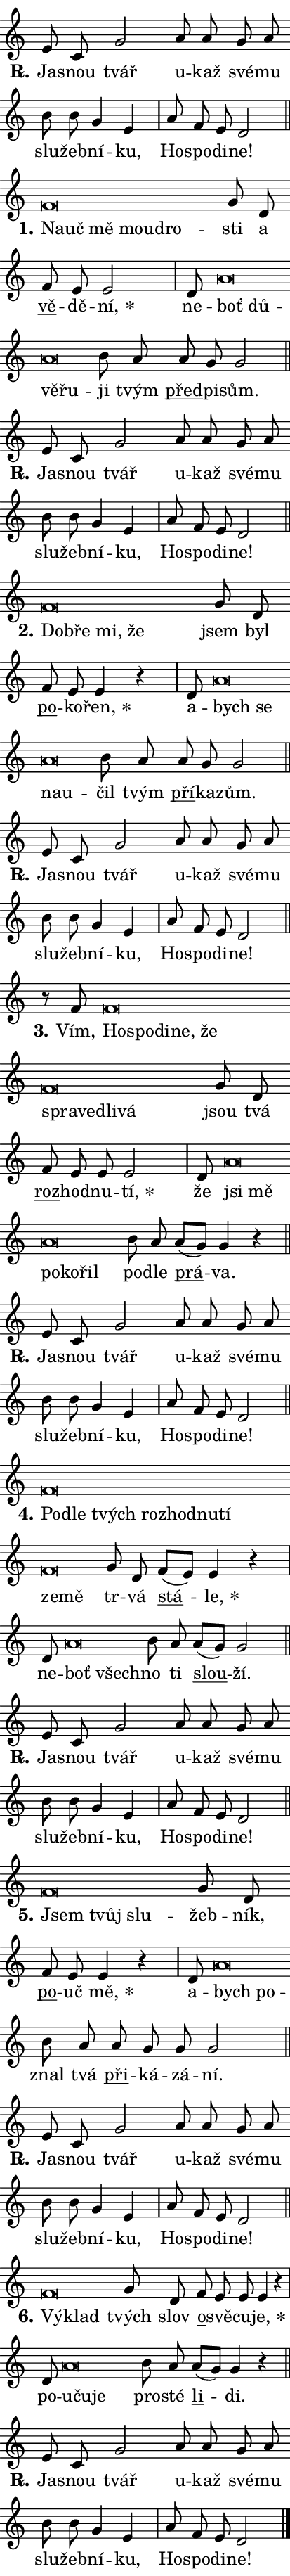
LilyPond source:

\version "2.24.0"
\header { tagline = "" }
\paper {
  indent = 0\cm
  top-margin = 0\cm
  right-margin = 0\cm
  bottom-margin = 0\cm
  left-margin = 0\cm
  paper-width = 7\cm
  page-breaking = #ly:one-page-breaking
  system-system-spacing.basic-distance = #11
  score-system-spacing.basic-distance = #11
  ragged-last = ##f
}


%% Author: Thomas Morley
%% https://lists.gnu.org/archive/html/lilypond-user/2020-05/msg00002.html
#(define (line-position grob)
"Returns position of @var[grob} in current system:
   @code{'start}, if at first time-step
   @code{'end}, if at last time-step
   @code{'middle} otherwise
"
  (let* ((col (ly:item-get-column grob))
         (ln (ly:grob-object col 'left-neighbor))
         (rn (ly:grob-object col 'right-neighbor))
         (col-to-check-left (if (ly:grob? ln) ln col))
         (col-to-check-right (if (ly:grob? rn) rn col))
         (break-dir-left
           (and
             (ly:grob-property col-to-check-left 'non-musical #f)
             (ly:item-break-dir col-to-check-left)))
         (break-dir-right
           (and
             (ly:grob-property col-to-check-right 'non-musical #f)
             (ly:item-break-dir col-to-check-right))))
        (cond ((eqv? 1 break-dir-left) 'start)
              ((eqv? -1 break-dir-right) 'end)
              (else 'middle))))

#(define (tranparent-at-line-position vctor)
  (lambda (grob)
  "Relying on @code{line-position} select the relevant enry from @var{vctor}.
Used to determine transparency,"
    (case (line-position grob)
      ((end) (not (vector-ref vctor 0)))
      ((middle) (not (vector-ref vctor 1)))
      ((start) (not (vector-ref vctor 2))))))

noteHeadBreakVisibility =
#(define-music-function (break-visibility)(vector?)
"Makes @code{NoteHead}s transparent relying on @var{break-visibility}"
#{
  \override NoteHead.transparent =
    #(tranparent-at-line-position break-visibility)
#})

#(define delete-ledgers-for-transparent-note-heads
  (lambda (grob)
    "Reads whether a @code{NoteHead} is transparent.
If so this @code{NoteHead} is removed from @code{'note-heads} from
@var{grob}, which is supposed to be @code{LedgerLineSpanner}.
As a result ledgers are not printed for this @code{NoteHead}"
    (let* ((nhds-array (ly:grob-object grob 'note-heads))
           (nhds-list
             (if (ly:grob-array? nhds-array)
                 (ly:grob-array->list nhds-array)
                 '()))
           ;; Relies on the transparent-property being done before
           ;; Staff.LedgerLineSpanner.after-line-breaking is executed.
           ;; This is fragile ...
           (to-keep
             (remove
               (lambda (nhd)
                 (ly:grob-property nhd 'transparent #f))
               nhds-list)))
      ;; TODO find a better method to iterate over grob-arrays, similiar
      ;; to filter/remove etc for lists
      ;; For now rebuilt from scratch
      (set! (ly:grob-object grob 'note-heads)  '())
      (for-each
        (lambda (nhd)
          (ly:pointer-group-interface::add-grob grob 'note-heads nhd))
        to-keep))))

hideNotes = {
  \noteHeadBreakVisibility #begin-of-line-visible
}
unHideNotes = {
  \noteHeadBreakVisibility #all-visible
}

% work-around for resetting accidentals
% https://lilypond.org/doc/v2.23/Documentation/notation/displaying-rhythms#unmetered-music
cadenzaMeasure = {
  \cadenzaOff
  \partial 1024 s1024
  \cadenzaOn
}

#(define-markup-command (accent layout props text) (markup?)
  "Underline accented syllable"
  (interpret-markup layout props
    #{\markup \override #'(offset . 4.3) \underline { #text }#}))

responsum = \markup \concat {
  "R" \hspace #-1.05 \path #0.1 #'((moveto 0 0.07) (lineto 0.9 0.8)) \hspace #0.05 "."
}

\layout {
    \context {
        \Staff
        \remove "Time_signature_engraver"
        \override LedgerLineSpanner.after-line-breaking = #delete-ledgers-for-transparent-note-heads
    }
    \context {
        \Voice {
            \override NoteHead.output-attributes = #'((class . "notehead"))
            \override Hairpin.height = #0.55
        }
    }
    \context {
        \Lyrics {
            \override StanzaNumber.output-attributes = #'((class . "stanzanumber"))
            \override LyricSpace.minimum-distance = #0.9
            \override LyricText.font-name = #"TeX Gyre Schola"
            \override LyricText.font-size = 1
            \override StanzaNumber.font-name = #"TeX Gyre Schola Bold"
            \override StanzaNumber.font-size = 1
        }
    }
}

% magnetic-lyrics.ily
%
%   written by
%     Jean Abou Samra <jean@abou-samra.fr>
%     Werner Lemberg <wl@gnu.org>
%
%   adapted by
%     Jiri Hon <jiri.hon@gmail.com>
%
% Version 2022-Apr-15

% https://www.mail-archive.com/lilypond-user@gnu.org/msg149350.html

#(define (Left_hyphen_pointer_engraver context)
   "Collect syllable-hyphen-syllable occurrences in lyrics and store
them in properties.  This engraver only looks to the left.  For
example, if the lyrics input is @code{foo -- bar}, it does the
following.

@itemize @bullet
@item
Set the @code{text} property of the @code{LyricHyphen} grob between
@q{foo} and @q{bar} to @code{foo}.

@item
Set the @code{left-hyphen} property of the @code{LyricText} grob with
text @q{foo} to the @code{LyricHyphen} grob between @q{foo} and
@q{bar}.
@end itemize

Use this auxiliary engraver in combination with the
@code{lyric-@/text::@/apply-@/magnetic-@/offset!} hook."
   (let ((hyphen #f)
         (text #f))
     (make-engraver
      (acknowledgers
       ((lyric-syllable-interface engraver grob source-engraver)
        (set! text grob)))
      (end-acknowledgers
       ((lyric-hyphen-interface engraver grob source-engraver)
        ;(when (not (grob::has-interface grob 'lyric-space-interface))
          (set! hyphen grob)));)
      ((stop-translation-timestep engraver)
       (when (and text hyphen)
         (ly:grob-set-object! text 'left-hyphen hyphen))
       (set! text #f)
       (set! hyphen #f)))))

#(define (lyric-text::apply-magnetic-offset! grob)
   "If the space between two syllables is less than the value in
property @code{LyricText@/.details@/.squash-threshold}, move the right
syllable to the left so that it gets concatenated with the left
syllable.

Use this function as a hook for
@code{LyricText@/.after-@/line-@/breaking} if the
@code{Left_@/hyphen_@/pointer_@/engraver} is active."
   (let ((hyphen (ly:grob-object grob 'left-hyphen #f)))
     (when hyphen
       (let ((left-text (ly:spanner-bound hyphen LEFT)))
         (when (grob::has-interface left-text 'lyric-syllable-interface)
           (let* ((common (ly:grob-common-refpoint grob left-text X))
                  (this-x-ext (ly:grob-extent grob common X))
                  (left-x-ext
                   (begin
                     ;; Trigger magnetism for left-text.
                     (ly:grob-property left-text 'after-line-breaking)
                     (ly:grob-extent left-text common X)))
                  ;; `delta` is the gap width between two syllables.
                  (delta (- (interval-start this-x-ext)
                            (interval-end left-x-ext)))
                  (details (ly:grob-property grob 'details))
                  (threshold (assoc-get 'squash-threshold details 0.2)))
             (when (< delta threshold)
               (let* (;; We have to manipulate the input text so that
                      ;; ligatures crossing syllable boundaries are not
                      ;; disabled.  For languages based on the Latin
                      ;; script this is essentially a beautification.
                      ;; However, for non-Western scripts it can be a
                      ;; necessity.
                      (lt (ly:grob-property left-text 'text))
                      (rt (ly:grob-property grob 'text))
                      (is-space (grob::has-interface hyphen 'lyric-space-interface))
                      (space (if is-space " " ""))
                      (space-markup (grob-interpret-markup grob " "))
                      (space-size (interval-length (ly:stencil-extent space-markup X)))
                      (extra-delta (if is-space space-size 0))
                      ;; Append new syllable.
                      (ltrt-space (if (and (string? lt) (string? rt))
                                (string-append lt space rt)
                                (make-concat-markup (list lt space rt))))
                      ;; Right-align `ltrt` to the right side.
                      (ltrt-space-markup (grob-interpret-markup
                               grob
                               (make-translate-markup
                                (cons (interval-length this-x-ext) 0)
                                (make-right-align-markup ltrt-space)))))
                 (begin
                   ;; Don't print `left-text`.
                   (ly:grob-set-property! left-text 'stencil #f)
                   ;; Set text and stencil (which holds all collected
                   ;; syllables so far) and shift it to the left.
                   (ly:grob-set-property! grob 'text ltrt-space)
                   (ly:grob-set-property! grob 'stencil ltrt-space-markup)
                   (ly:grob-translate-axis! grob (- (- delta extra-delta)) X))))))))))


#(define (lyric-hyphen::displace-bounds-first grob)
   ;; Make very sure this callback isn't triggered too early.
   (let ((left (ly:spanner-bound grob LEFT))
         (right (ly:spanner-bound grob RIGHT)))
     (ly:grob-property left 'after-line-breaking)
     (ly:grob-property right 'after-line-breaking)
     (ly:lyric-hyphen::print grob)))

squashThreshold = #0.4

\layout {
  \context {
    \Lyrics
    \consists #Left_hyphen_pointer_engraver
    \override LyricText.after-line-breaking =
      #lyric-text::apply-magnetic-offset!
    \override LyricHyphen.stencil = #lyric-hyphen::displace-bounds-first
    \override LyricText.details.squash-threshold = \squashThreshold
    \override LyricHyphen.minimum-distance = 0
    \override LyricHyphen.minimum-length = \squashThreshold
  }
}

squash = \override LyricText.details.squash-threshold = 9999
unSquash = \override LyricText.details.squash-threshold = \squashThreshold

left = \override LyricText.self-alignment-X = #LEFT
unLeft = \revert LyricText.self-alignment-X

starOffset = #(lambda (grob) 
                (let ((x_offset (ly:self-alignment-interface::aligned-on-x-parent grob)))
                  (if (= x_offset 0) 0 (+ x_offset 1.2))))

star = #(define-music-function (syllable)(string?)
"Append star separator at the end of a syllable"
#{
  \once \override LyricText.X-offset = #starOffset
  \lyricmode { \markup {
    #syllable
    \override #'((font-name . "TeX Gyre Schola Bold")) \hspace #0.2 \lower #0.65 \larger "*"
  } }
#})

starAccent = #(define-music-function (syllable)(string?)
"Append star separator at the end of a syllable and make accent"
#{
  \once \override LyricText.X-offset = #starOffset
  \lyricmode { \markup {
    \accent #syllable
    \override #'((font-name . "TeX Gyre Schola Bold")) \hspace #0.2 \lower #0.65 \larger "*"
  } }
#})

breath = #(define-music-function (syllable)(string?)
"Append breathing indicator at the end of a syllable"
#{
  \lyricmode { \markup { #syllable "+" } }
#})

optionalBreath = #(define-music-function (syllable)(string?)
"Append optional breathing indicator at the end of a syllable"
#{
  \lyricmode { \markup { #syllable "(+)" } }
#})


\score {
    <<
        \new Voice = "melody" { \cadenzaOn \key c \major \relative { e'8 c g'2 a8 a \bar "" g a \bar "" b b \bar "" g4 e \cadenzaMeasure \bar "|" a8 f e d2 \cadenzaMeasure \bar "||" \break } }
        \new Lyrics \lyricsto "melody" { \lyricmode { \set stanza = \responsum
Ja -- snou tvář u -- kaž své -- mu slu -- žeb -- ní -- ku, Ho -- spo -- di -- ne! } }
    >>
    \layout {}
}

\score {
    <<
        \new Voice = "melody" { \cadenzaOn \key c \major \relative { f'\breve*1/16 \hideNotes \breve*1/16 \bar "" \breve*1/16 \bar "" \breve*1/16 \breve*1/16 \bar "" \unHideNotes g8 d \bar "" f e e2 \cadenzaMeasure \bar "|" d8 a'\breve*1/16 \hideNotes \breve*1/16 \bar "" \breve*1/16 \breve*1/16 \bar "" \unHideNotes b8 a \bar "" a g g2 \cadenzaMeasure \bar "||" \break } }
        \new Lyrics \lyricsto "melody" { \lyricmode { \set stanza = "1."
\left Na -- \squash uč mě mou -- dro -- \unLeft \unSquash sti a \markup \accent vě -- dě -- \star ní, ne -- \left boť \squash dů -- vě -- řu -- \unLeft \unSquash ji tvým \markup \accent před -- pi -- sům. } }
    >>
    \layout {}
}

\score {
    <<
        \new Voice = "melody" { \cadenzaOn \key c \major \relative { e'8 c g'2 a8 a \bar "" g a \bar "" b b \bar "" g4 e \cadenzaMeasure \bar "|" a8 f e d2 \cadenzaMeasure \bar "||" \break } }
        \new Lyrics \lyricsto "melody" { \lyricmode { \set stanza = \responsum
Ja -- snou tvář u -- kaž své -- mu slu -- žeb -- ní -- ku, Ho -- spo -- di -- ne! } }
    >>
    \layout {}
}

\score {
    <<
        \new Voice = "melody" { \cadenzaOn \key c \major \relative { f'\breve*1/16 \hideNotes \breve*1/16 \bar "" \breve*1/16 \breve*1/16 \bar "" \unHideNotes g8 d \bar "" f e e4 r \cadenzaMeasure \bar "|" d8 a'\breve*1/16 \hideNotes \breve*1/16 \bar "" \breve*1/16 \breve*1/16 \bar "" \unHideNotes b8 a \bar "" a g g2 \cadenzaMeasure \bar "||" \break } }
        \new Lyrics \lyricsto "melody" { \lyricmode { \set stanza = "2."
\left Dob -- \squash ře mi, že \unLeft \unSquash jsem byl \markup \accent po -- ko -- \star řen, a -- \left bych \squash se na -- u -- \unLeft \unSquash čil tvým \markup \accent pří -- ka -- zům. } }
    >>
    \layout {}
}

\score {
    <<
        \new Voice = "melody" { \cadenzaOn \key c \major \relative { e'8 c g'2 a8 a \bar "" g a \bar "" b b \bar "" g4 e \cadenzaMeasure \bar "|" a8 f e d2 \cadenzaMeasure \bar "||" \break } }
        \new Lyrics \lyricsto "melody" { \lyricmode { \set stanza = \responsum
Ja -- snou tvář u -- kaž své -- mu slu -- žeb -- ní -- ku, Ho -- spo -- di -- ne! } }
    >>
    \layout {}
}

\score {
    <<
        \new Voice = "melody" { \cadenzaOn \key c \major \relative { r8 f'8 f\breve*1/16 \hideNotes \breve*1/16 \bar "" \breve*1/16 \bar "" \breve*1/16 \bar "" \breve*1/16 \bar "" \breve*1/16 \bar "" \breve*1/16 \bar "" \breve*1/16 \breve*1/16 \bar "" \unHideNotes g8 d \bar "" f e e e2 \cadenzaMeasure \bar "|" d8 a'\breve*1/16 \hideNotes \breve*1/16 \bar "" \breve*1/16 \bar "" \breve*1/16 \breve*1/16 \bar "" \unHideNotes b8 a \bar "" a[( g)] g4 r \cadenzaMeasure \bar "||" \break } }
        \new Lyrics \lyricsto "melody" { \lyricmode { \set stanza = "3."
Vím, \left Ho -- \squash spo -- di -- ne, že spra -- ve -- dli -- vá \unLeft \unSquash jsou tvá \markup \accent roz -- hod -- nu -- \star tí, že \left jsi \squash mě po -- ko -- řil \unLeft \unSquash po -- dle \markup \accent prá -- va. } }
    >>
    \layout {}
}

\score {
    <<
        \new Voice = "melody" { \cadenzaOn \key c \major \relative { e'8 c g'2 a8 a \bar "" g a \bar "" b b \bar "" g4 e \cadenzaMeasure \bar "|" a8 f e d2 \cadenzaMeasure \bar "||" \break } }
        \new Lyrics \lyricsto "melody" { \lyricmode { \set stanza = \responsum
Ja -- snou tvář u -- kaž své -- mu slu -- žeb -- ní -- ku, Ho -- spo -- di -- ne! } }
    >>
    \layout {}
}

\score {
    <<
        \new Voice = "melody" { \cadenzaOn \key c \major \relative { f'\breve*1/16 \hideNotes \breve*1/16 \bar "" \breve*1/16 \bar "" \breve*1/16 \bar "" \breve*1/16 \bar "" \breve*1/16 \bar "" \breve*1/16 \bar "" \breve*1/16 \breve*1/16 \bar "" \unHideNotes g8 d \bar "" f[( e)] e4 r \cadenzaMeasure \bar "|" d8 a'\breve*1/16 \hideNotes \breve*1/16 \bar "" \unHideNotes b8 a \bar "" a[( g)] g2 \cadenzaMeasure \bar "||" \break } }
        \new Lyrics \lyricsto "melody" { \lyricmode { \set stanza = "4."
\left Po -- \squash dle tvých roz -- hod -- nu -- tí ze -- mě \unLeft \unSquash tr -- vá \markup \accent stá -- \star le, ne -- \left boť \squash všech -- \unLeft \unSquash no ti \markup \accent slou -- ží. } }
    >>
    \layout {}
}

\score {
    <<
        \new Voice = "melody" { \cadenzaOn \key c \major \relative { e'8 c g'2 a8 a \bar "" g a \bar "" b b \bar "" g4 e \cadenzaMeasure \bar "|" a8 f e d2 \cadenzaMeasure \bar "||" \break } }
        \new Lyrics \lyricsto "melody" { \lyricmode { \set stanza = \responsum
Ja -- snou tvář u -- kaž své -- mu slu -- žeb -- ní -- ku, Ho -- spo -- di -- ne! } }
    >>
    \layout {}
}

\score {
    <<
        \new Voice = "melody" { \cadenzaOn \key c \major \relative { f'\breve*1/16 \hideNotes \breve*1/16 \breve*1/16 \bar "" \unHideNotes g8 d \bar "" f e e4 r \cadenzaMeasure \bar "|" d8 a'\breve*1/16 \hideNotes \breve*1/16 \bar "" \unHideNotes b8 a \bar "" a g g g2 \cadenzaMeasure \bar "||" \break } }
        \new Lyrics \lyricsto "melody" { \lyricmode { \set stanza = "5."
\left Jsem \squash tvůj slu -- \unLeft \unSquash žeb -- ník, \markup \accent po -- uč \star mě, a -- \left bych \squash po -- \unLeft \unSquash znal tvá \markup \accent při -- ká -- zá -- ní. } }
    >>
    \layout {}
}

\score {
    <<
        \new Voice = "melody" { \cadenzaOn \key c \major \relative { e'8 c g'2 a8 a \bar "" g a \bar "" b b \bar "" g4 e \cadenzaMeasure \bar "|" a8 f e d2 \cadenzaMeasure \bar "||" \break } }
        \new Lyrics \lyricsto "melody" { \lyricmode { \set stanza = \responsum
Ja -- snou tvář u -- kaž své -- mu slu -- žeb -- ní -- ku, Ho -- spo -- di -- ne! } }
    >>
    \layout {}
}

\score {
    <<
        \new Voice = "melody" { \cadenzaOn \key c \major \relative { f'\breve*1/16 \hideNotes \breve*1/16 \bar "" \unHideNotes g8 d \bar "" f e e e4 r \cadenzaMeasure \bar "|" d8 a'\breve*1/16 \hideNotes \breve*1/16 \breve*1/16 \bar "" \unHideNotes b8 a \bar "" a[( g)] g4 r \cadenzaMeasure \bar "||" \break } }
        \new Lyrics \lyricsto "melody" { \lyricmode { \set stanza = "6."
\left Vý -- \squash klad \unLeft \unSquash tvých slov \markup \accent o -- svě -- cu -- \star je, po -- \left u -- \squash ču -- je \unLeft \unSquash pro -- sté \markup \accent li -- di. } }
    >>
    \layout {}
}

\score {
    <<
        \new Voice = "melody" { \cadenzaOn \key c \major \relative { e'8 c g'2 a8 a \bar "" g a \bar "" b b \bar "" g4 e \cadenzaMeasure \bar "|" a8 f e d2 \cadenzaMeasure \bar "||" \break } \bar "|." }
        \new Lyrics \lyricsto "melody" { \lyricmode { \set stanza = \responsum
Ja -- snou tvář u -- kaž své -- mu slu -- žeb -- ní -- ku, Ho -- spo -- di -- ne! } }
    >>
    \layout {}
}
